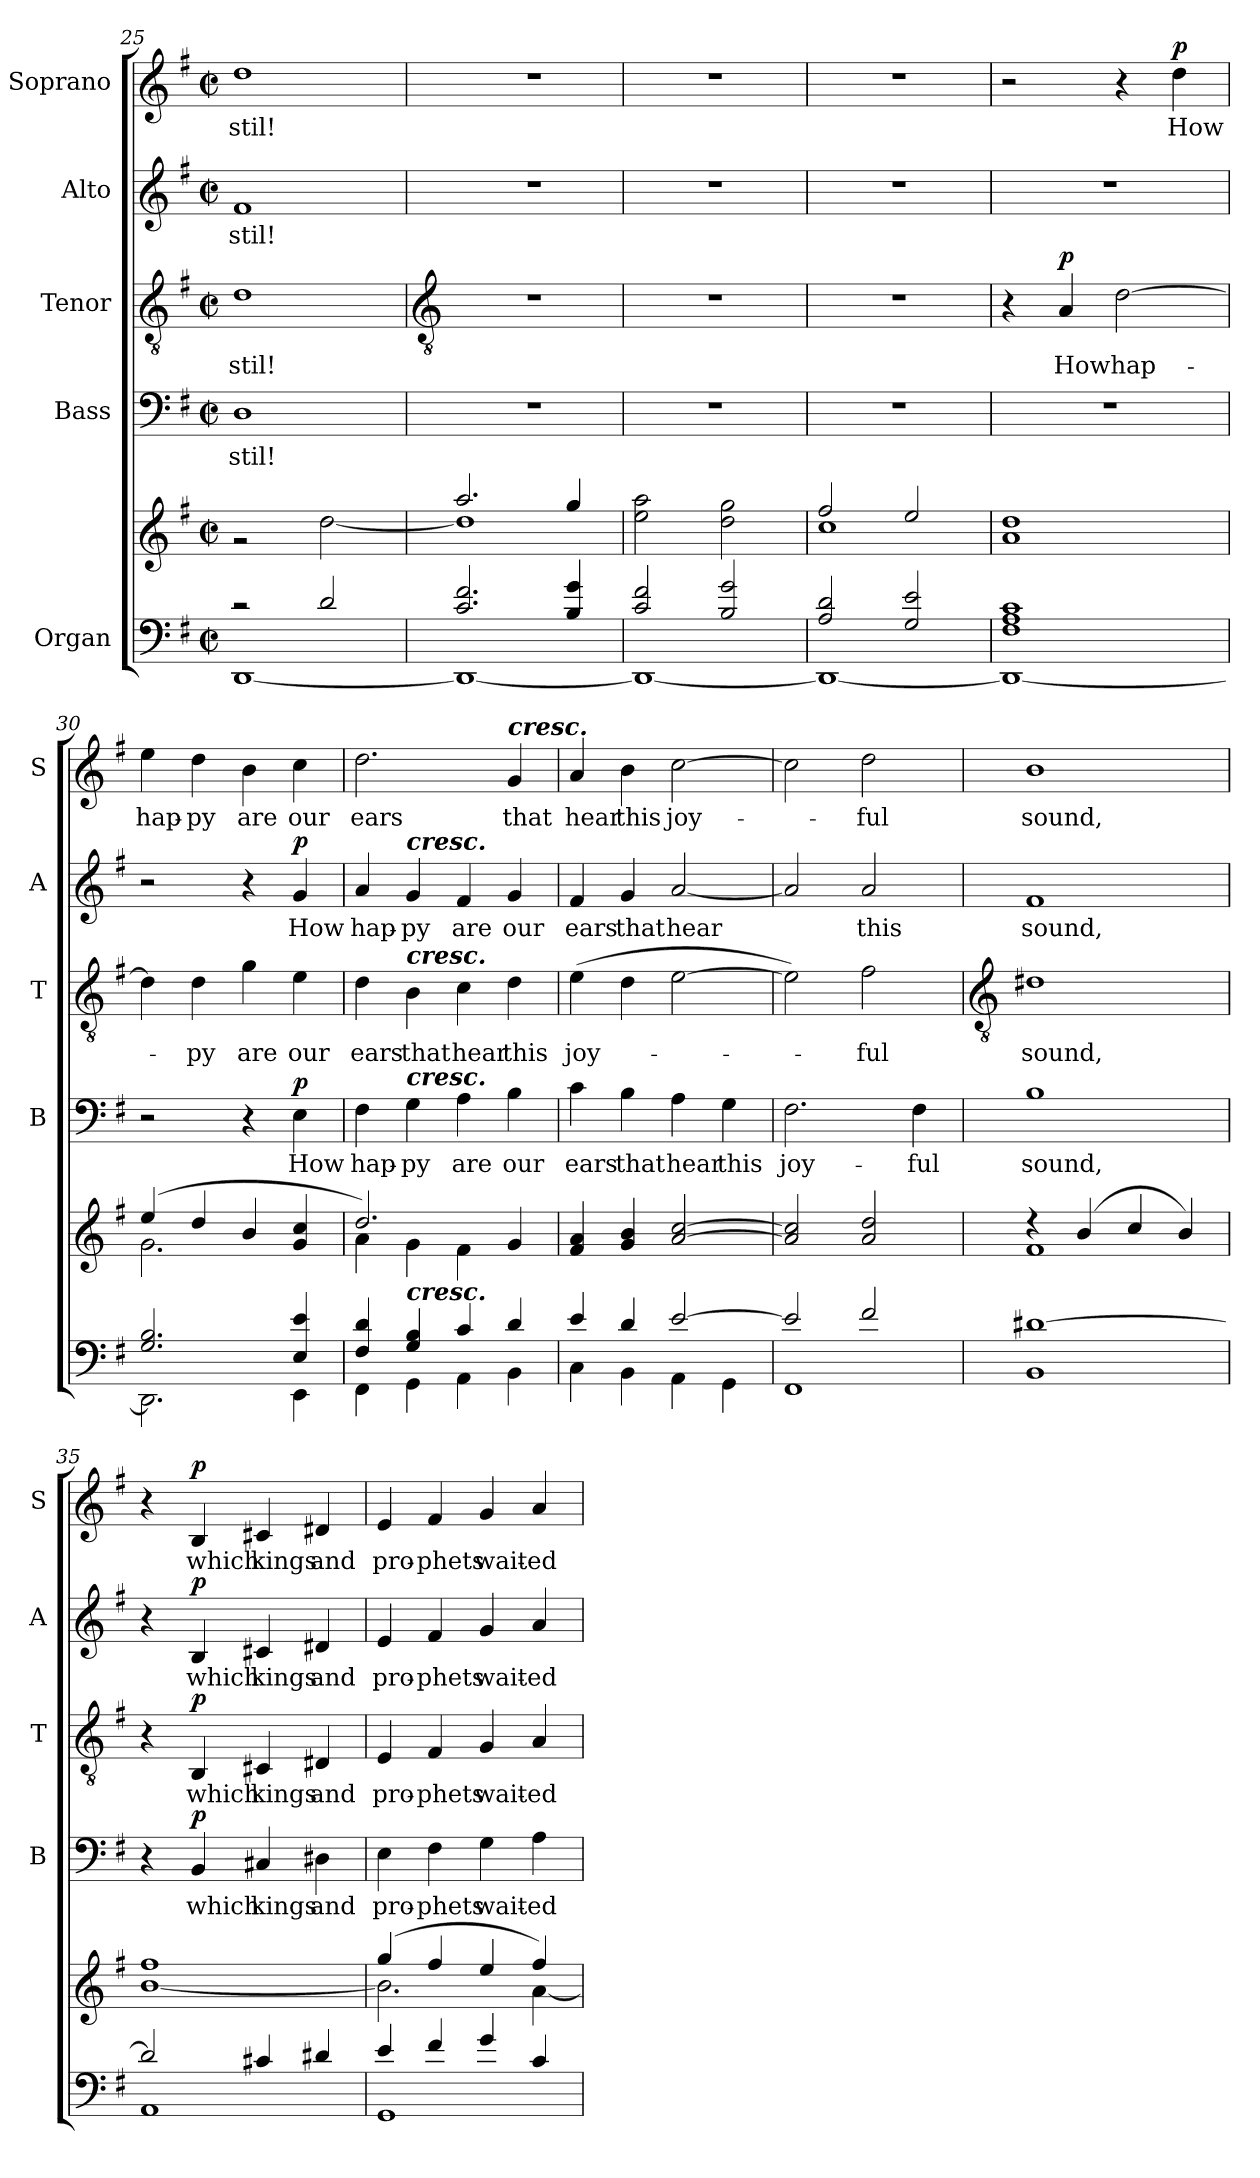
**kern	**kern	**kern	**text	**dynam	**kern	**text	**dynam	**kern	**text	**dynam	**kern	**text	**dynam
*part5	*part5	*part4	*part4	*part4	*part3	*part3	*part3	*part2	*part2	*part2	*part1	*part1	*part1
*staff6	*staff5	*staff4	*staff4	*staff4	*staff3	*staff3	*staff3	*staff2	*staff2	*staff2	*staff1	*staff1	*staff1
*I"Organ	*	*I"Bass	*	*	*I"Tenor	*	*	*I"Alto	*	*	*I"Soprano	*	*
*	*	*I'B	*	*	*I'T	*	*	*I'A	*	*	*I'S	*	*
*clefF4	*clefG2	*clefF4	*	*	*clefGv2	*	*	*clefG2	*	*	*clefG2	*	*
*k[f#]	*k[f#]	*k[f#]	*	*	*k[f#]	*	*	*k[f#]	*	*	*k[f#]	*	*
*G:	*G:	*G:	*	*	*G:	*	*	*G:	*	*	*G:	*	*
*M2/2	*M2/2	*M2/2	*	*	*M2/2	*	*	*M2/2	*	*	*M2/2	*	*
*met(c|)	*met(c|)	*met(c|)	*	*	*met(c|)	*	*	*met(c|)	*	*	*met(c|)	*	*
=25	=25	=25	=25	=25	=25	=25	=25	=25	=25	=25	=25	=25	=25
*^	*^	*	*	*	*	*	*	*	*	*	*	*	*
!	!	!	!	!	!LO:LY:b	!	!	!LO:LY:b	!	!	!LO:LY:b	!	!	!LO:LY:b	!
2r	[1DD\	1ryy	2r	1D	-stil!	.	1d	-stil!	.	1f#	-stil!	.	1dd	-stil!	.
2d/	.	.	[2dd\	.	.	.	.	.	.	.	.	.	.	.	.
!!LO:LB:g=z
=26	=26	=26	=26	=26	=26	=26	=26	=26	=26	=26	=26	=26	=26	=26	=26
*	*	*	*	*	*	*	*clefGv2	*	*	*	*	*	*	*	*
2.c/ 2.f#/	1DD\_	2.aa/	1dd\]	1r	.	.	1r	.	.	1r	.	.	1r	.	.
4B/ 4g/	.	4gg/	.	.	.	.	.	.	.	.	.	.	.	.	.
=27	=27	=27	=27	=27	=27	=27	=27	=27	=27	=27	=27	=27	=27	=27	=27
2c/ 2f#/	1DD\_	1ryy	2ee\ 2aa\	1r	.	.	1r	.	.	1r	.	.	1r	.	.
2B/ 2g/	.	.	2dd\ 2gg\	.	.	.	.	.	.	.	.	.	.	.	.
=28	=28	=28	=28	=28	=28	=28	=28	=28	=28	=28	=28	=28	=28	=28	=28
2A/ 2d/	1DD\_	2ff#/	1cc\	1r	.	.	1r	.	.	1r	.	.	1r	.	.
2G/ 2e/	.	2ee/	.	.	.	.	.	.	.	.	.	.	.	.	.
=29	=29	=29	=29	=29	=29	=29	=29	=29	=29	=29	=29	=29	=29	=29	=29
1F#/ 1A/ 1c/	1DD\_	1dd/	1a\	1r	.	.	4r	.	.	1r	.	.	2r	.	.
!	!	!	!	!	!	!	!	!LO:LY:b	!LO:DY:b	!	!	!	!	!	!
.	.	.	.	.	.	.	4A	How	p	.	.	.	.	.	.
!	!	!	!	!	!	!	!	!LO:LY:b	!	!	!	!	!	!	!
.	.	.	.	.	.	.	[2d	hap-	.	.	.	.	4r	.	.
!	!	!	!	!	!	!	!	!	!	!	!	!	!	!LO:LY:b	!LO:DY:b
.	.	.	.	.	.	.	.	.	.	.	.	.	4dd	How	p
=30	=30	=30	=30	=30	=30	=30	=30	=30	=30	=30	=30	=30	=30	=30	=30
!	!	!	!	!	!	!	!	!	!	!	!	!	!	!LO:LY:b	!
2.G/ 2.B/	2.DD\]	(>4ee/	2.g\	2r	.	.	4d]	.	.	2r	.	.	4ee	hap-	.
!	!	!	!	!	!	!	!	!LO:LY:b	!	!	!	!	!	!LO:LY:b	!
.	.	4dd/	.	.	.	.	4d	py	.	.	.	.	4dd	-py	.
!	!	!	!	!	!	!	!	!LO:LY:b	!	!	!	!	!	!LO:LY:b	!
.	.	4b/	.	4r	.	.	4g	are	.	4r	.	.	4b	are	.
!	!	!	!	!	!LO:LY:b	!LO:DY:b	!	!LO:LY:b	!	!	!LO:LY:b	!LO:DY:b	!	!LO:LY:b	!
4E/ 4e/	(>4EE\	4g/ 4cc/	4ryy	4E	How	p	4e	our	.	4g	How	p	4cc	our	.
=31	=31	=31	=31	=31	=31	=31	=31	=31	=31	=31	=31	=31	=31	=31	=31
!	!	!	!	!	!LO:LY:b	!	!	!LO:LY:b	!	!	!LO:LY:b	!	!	!LO:LY:b	!
4F#/ 4d/	4FF#\	2.dd/)	4a\	4F#	hap-	.	4d	ears	.	4a	hap-	.	2.dd	ears	.
!	!	!	!	!	!	!	!	!	!	!LO:TX:a:Bi:t=cresc.	!	!	!	!	!
!	!	!	!	!	!	!	!LO:TX:a:Bi:t=cresc.	!	!	!	!	!	!	!	!
!	!	!	!	!LO:TX:a:Bi:t=cresc.	!	!	!	!	!	!	!	!	!	!	!
!LO:TX:a:Bi:t=cresc.	!	!	!	!	!	!	!	!	!	!	!	!	!	!	!
!	!	!	!	!	!LO:LY:b	!	!	!LO:LY:b	!	!	!LO:LY:b	!	!	!	!
4G/ 4B/	4GG\	.	4g\	4G	-py	.	4B	that	.	4g	-py	.	.	.	.
!	!	!	!	!	!LO:LY:b	!	!	!LO:LY:b	!	!	!LO:LY:b	!	!	!	!
4c/	4AA\	.	4f#\	4A	are	.	4c	hear	.	4f#	are	.	.	.	.
!	!	!	!	!	!	!	!	!	!	!	!	!	!LO:TX:a:Bi:t=cresc.	!	!
!	!	!	!	!	!LO:LY:b	!	!	!LO:LY:b	!	!	!LO:LY:b	!	!	!LO:LY:b	!
4d/	4BB\	4g/	4ryy	4B	our	.	4d	this	.	4g	our	.	4g	that	.
=32	=32	=32	=32	=32	=32	=32	=32	=32	=32	=32	=32	=32	=32	=32	=32
!	!	!	!	!	!LO:LY:b	!	!	!LO:LY:b	!	!	!LO:LY:b	!	!	!LO:LY:b	!
4e/	4C\	4f#/ 4a/	1ryy	4c	ears	.	(>4e	joy-	.	4f#	ears	.	4a	hear	.
!	!	!	!	!	!LO:LY:b	!	!	!	!	!	!LO:LY:b	!	!	!LO:LY:b	!
4d/	4BB\	4g/ 4b/	.	4B	that	.	4d	.	.	4g	that	.	4b	this	.
!	!	!	!	!	!LO:LY:b	!	!	!	!	!	!LO:LY:b	!	!	!LO:LY:b	!
[2e/	4AA\	[2a [2cc	.	4A	hear	.	[2e	.	.	[2a	hear	.	[2cc	joy-	.
!	!	!	!	!	!LO:LY:b	!	!	!	!	!	!	!	!	!	!
.	4GG\	.	.	4G	this	.	.	.	.	.	.	.	.	.	.
=33	=33	=33	=33	=33	=33	=33	=33	=33	=33	=33	=33	=33	=33	=33	=33
!	!	!	!	!	!LO:LY:b	!	!	!	!	!	!	!	!	!	!
2e/]	1FF#\	2a/] 2cc/]	1ryy	2.F#	joy-	.	2e])	.	.	2a]	.	.	2cc]	.	.
!	!	!	!	!	!	!	!	!LO:LY:b	!	!	!LO:LY:b	!	!	!LO:LY:b	!
2f#/	.	2a/ 2dd/)	.	.	.	.	2f#	ful	.	2a	this	.	2dd	ful	.
!	!	!	!	!	!LO:LY:b	!	!	!	!	!	!	!	!	!	!
.	.	.	.	4F#	-ful	.	.	.	.	.	.	.	.	.	.
*v	*v	*	*	*	*	*	*	*	*	*	*	*	*	*	*
!!LO:LB:g=z
=34	=34	=34	=34	=34	=34	=34	=34	=34	=34	=34	=34	=34	=34	=34
*	*	*	*	*	*	*clefGv2	*	*	*	*	*	*	*	*
*^	*	*	*	*	*	*	*	*	*	*	*	*	*	*
*	*^	*	*	*	*	*	*	*	*	*	*	*	*	*	*
!	!	!	!	!	!	!LO:LY:b	!	!	!LO:LY:b	!	!	!LO:LY:b	!	!	!LO:LY:b	!
[1d#X/	1BB\	1ryy	4r	1f#\	1B	sound,	.	1d#X	sound,	.	1f#	sound,	.	1b	sound,	.
.	.	.	(>4b/	.	.	.	.	.	.	.	.	.	.	.	.	.
.	.	.	4cc/	.	.	.	.	.	.	.	.	.	.	.	.	.
.	.	.	4b/)	.	.	.	.	.	.	.	.	.	.	.	.	.
=35	=35	=35	=35	=35	=35	=35	=35	=35	=35	=35	=35	=35	=35	=35	=35	=35
2d#/]	1AA\	1ryy	1ff#/	[1b\	4r	.	.	4r	.	.	4r	.	.	4r	.	.
!	!	!	!	!	!	!LO:LY:b	!LO:DY:b	!	!LO:LY:b	!LO:DY:b	!	!LO:LY:b	!LO:DY:b	!	!LO:LY:b	!LO:DY:b
.	.	.	.	.	4BB	which	p	4BB	which	p	4B	which	p	4B	which	p
!	!	!	!	!	!	!LO:LY:b	!	!	!LO:LY:b	!	!	!LO:LY:b	!	!	!LO:LY:b	!
4c#X/	.	.	.	.	4C#X	kings	.	4C#X	kings	.	4c#X	kings	.	4c#X	kings	.
!	!	!	!	!	!	!LO:LY:b	!	!	!LO:LY:b	!	!	!LO:LY:b	!	!	!LO:LY:b	!
4d#/	.	.	.	.	4D#X	and	.	4D#X	and	.	4d#X	and	.	4d#X	and	.
=36	=36	=36	=36	=36	=36	=36	=36	=36	=36	=36	=36	=36	=36	=36	=36	=36
!	!	!	!	!	!	!LO:LY:b	!	!	!LO:LY:b	!	!	!LO:LY:b	!	!	!LO:LY:b	!
4e/	1GG\	1ryy	(>4gg/	2.b\]	4E	pro-	.	4E	pro-	.	4e	pro-	.	4e	pro-	.
!	!	!	!	!	!	!LO:LY:b	!	!	!LO:LY:b	!	!	!LO:LY:b	!	!	!LO:LY:b	!
4f#/	.	.	4ff#/	.	4F#	-phets	.	4F#	-phets	.	4f#	-phets	.	4f#	-phets	.
!	!	!	!	!	!	!LO:LY:b	!	!	!LO:LY:b	!	!	!LO:LY:b	!	!	!LO:LY:b	!
4g/	.	.	4ee/	.	4G	wait-	.	4G	wait-	.	4g	wait-	.	4g	wait-	.
!	!	!	!	!	!	!LO:LY:b	!	!	!LO:LY:b	!	!	!LO:LY:b	!	!	!LO:LY:b	!
4c/	.	.	4ff#/)	[4a\	4A	-ed	.	4A	-ed	.	4a	-ed	.	4a	-ed	.
*v	*v	*v	*	*	*	*	*	*	*	*	*	*	*	*	*	*
*	*v	*v	*	*	*	*	*	*	*	*	*	*	*	*
=	=	=	=	=	=	=	=	=	=	=	=	=	=
*-	*-	*-	*-	*-	*-	*-	*-	*-	*-	*-	*-	*-	*-
